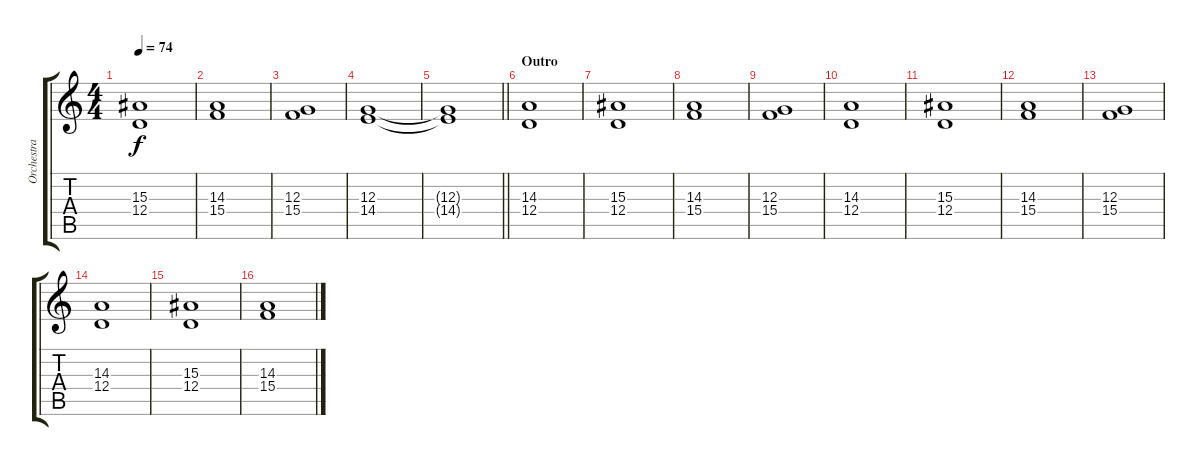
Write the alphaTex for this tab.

\track ("Orchestra" "Orchestra") {instrument stringensemble1}
\staff {score tabs}
\tuning (E4 B3 G3 D3 A2 E2) {hide}
\ts (4 4)
\tempo 74
\clef g2
\ks c
(15.3 12.4).1{dy f} |
(14.3 15.4).1 |
(12.3 15.4).1 |
(12.3 14.4).1{volume 10} |
\barLineRight lightlight
(12.3{t} 14.4{t}).1 |
\section ("" "Outro")
(14.3 12.4).1 |
(15.3 12.4).1 |
(14.3 15.4).1 |
(12.3 15.4).1 |
(14.3 12.4).1 |
(15.3 12.4).1 |
(14.3 15.4).1 |
(12.3 15.4).1 |
(14.3 12.4).1 |
(15.3 12.4).1 |
(14.3 15.4).1
